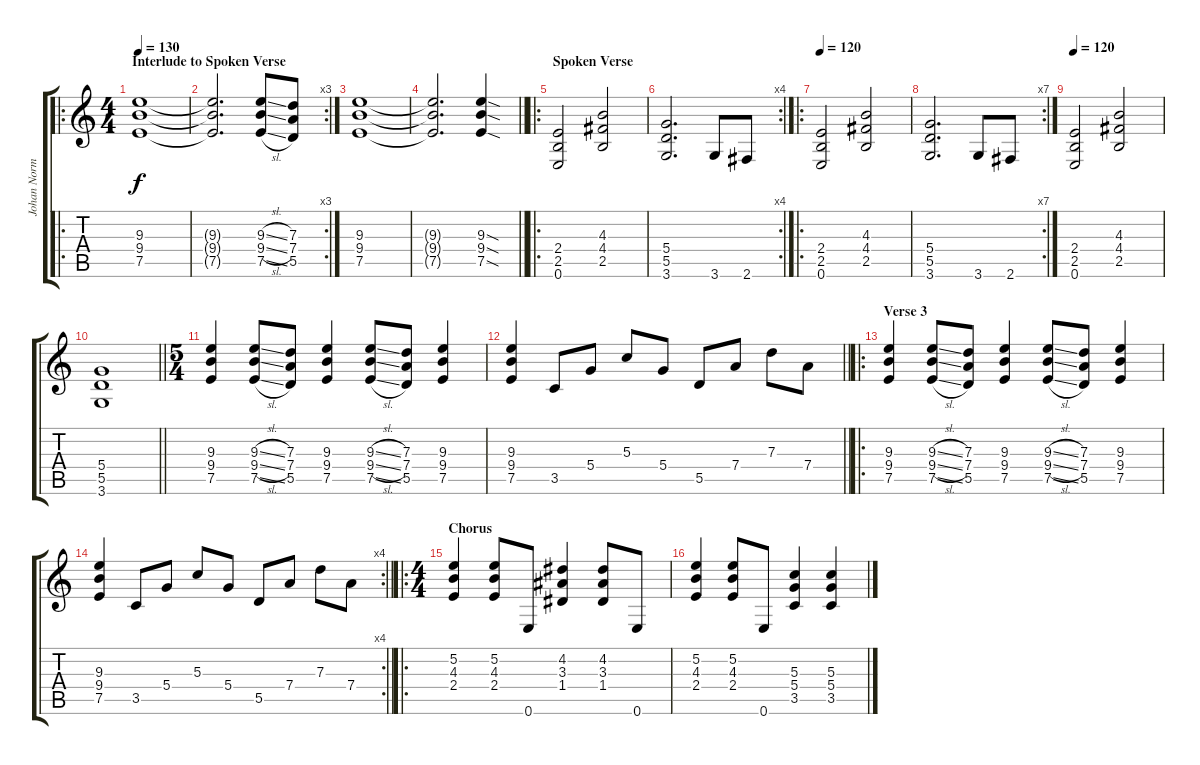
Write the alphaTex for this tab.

\track ("Johan Norman" "Johan Norm") {instrument overdrivenguitar}
\staff {score tabs}
\tuning (E4 B3 G3 D3 A2 E2) {hide}
\ro
\ts (4 4)
\section ("" "Interlude to Spoken Verse")
\tempo 130
\clef g2
\ks c
(9.3 9.4 7.5).1{dy f} |
\rc 3
(9.3{t} 9.4{t} 7.5{t}).2{d} (9.3{sl} 9.4{sl} 7.5{sl}).8 (7.3 7.4 5.5).8 |
(9.3 9.4 7.5).1 |
\barLineRight lightlight
(9.3{t} 9.4{t} 7.5{t}).2{d} (9.3{sod} 9.4{sod} 7.5{sod}).4 |
\ro
\section ("" "Spoken Verse")
(2.4 2.5 0.6).2 (4.3 4.4 2.5).2 |
\rc 4
(5.4 5.5 3.6).2{d} 3.6.8 2.6.8 |
\ro
\tempo 120
(2.4 2.5 0.6).2 (4.3 4.4 2.5).2 |
\rc 7
(5.4 5.5 3.6).2{d} 3.6.8 2.6.8 |
\tempo 120
(2.4 2.5 0.6).2 (4.3 4.4 2.5).2 |
\barLineRight lightlight
(5.4 5.5 3.6).1 |
\ts (5 4)
(9.3 9.4 7.5).4 (9.3{sl} 9.4{sl} 7.5{sl}).8 (7.3 7.4 5.5).8 (9.3 9.4 7.5).4 (9.3{sl} 9.4{sl} 7.5{sl}).8 (7.3 7.4 5.5).8 (9.3 9.4 7.5).4 |
\barLineRight lightlight
(9.3 9.4 7.5).4 3.5.8 5.4.8 5.3.8 5.4.8 5.5.8 7.4.8 7.3.8 7.4.8 |
\ro
\section ("" "Verse 3")
(9.3 9.4 7.5).4 (9.3{sl} 9.4{sl} 7.5{sl}).8 (7.3 7.4 5.5).8 (9.3 9.4 7.5).4 (9.3{sl} 9.4{sl} 7.5{sl}).8 (7.3 7.4 5.5).8 (9.3 9.4 7.5).4 |
\rc 4
\barLineRight lightlight
(9.3 9.4 7.5).4 3.5.8 5.4.8 5.3.8 5.4.8 5.5.8 7.4.8 7.3.8 7.4.8 |
\ro
\ts (4 4)
\section ("" "Chorus")
(5.2 4.3 2.4).4 (5.2 4.3 2.4).8 0.6.8 (4.2 3.3 1.4).4 (4.2 3.3 1.4).8 0.6.8 |
(5.2 4.3 2.4).4 (5.2 4.3 2.4).8 0.6.8 (5.3 5.4 3.5).4 (5.3 5.4 3.5).4
